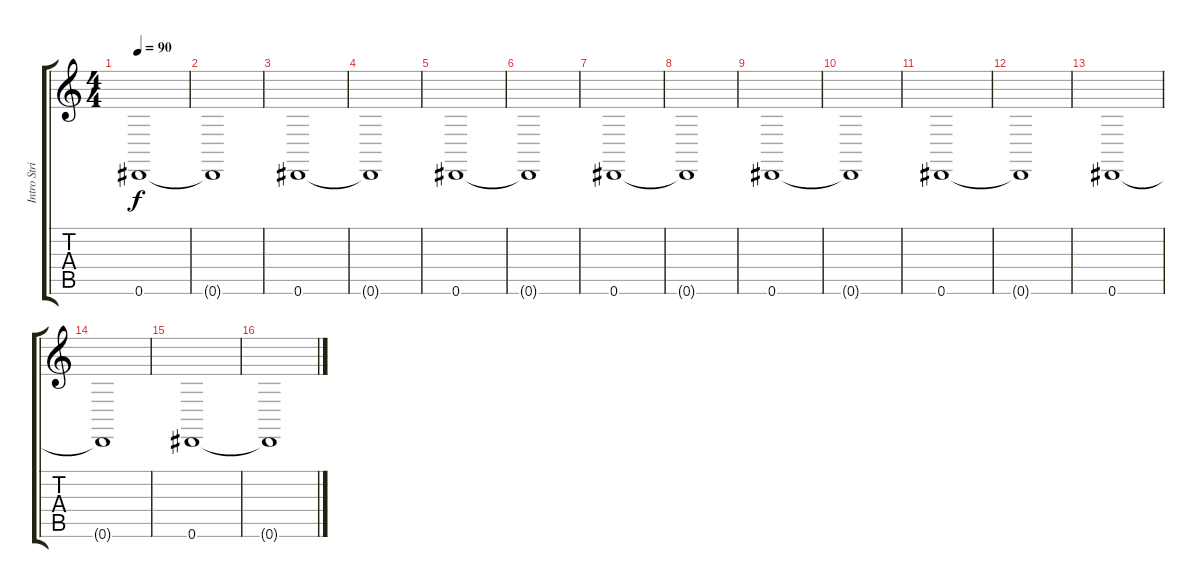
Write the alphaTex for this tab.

\track ("Intro Strings" "Intro Stri") {instrument stringensemble1}
\staff {score tabs}
\tuning (Eb4 Bb3 Gb3 Db3 Ab2 Eb2) {hide}
\ts (4 4)
\tempo 90
\clef g2
\ks c
0.6.1{dy f} |
0.6{t}.1 |
0.6.1 |
0.6{t}.1 |
0.6.1 |
0.6{t}.1 |
0.6.1 |
0.6{t}.1 |
0.6.1 |
0.6{t}.1 |
0.6.1 |
0.6{t}.1 |
0.6.1 |
0.6{t}.1 |
0.6.1 |
0.6{t}.1
